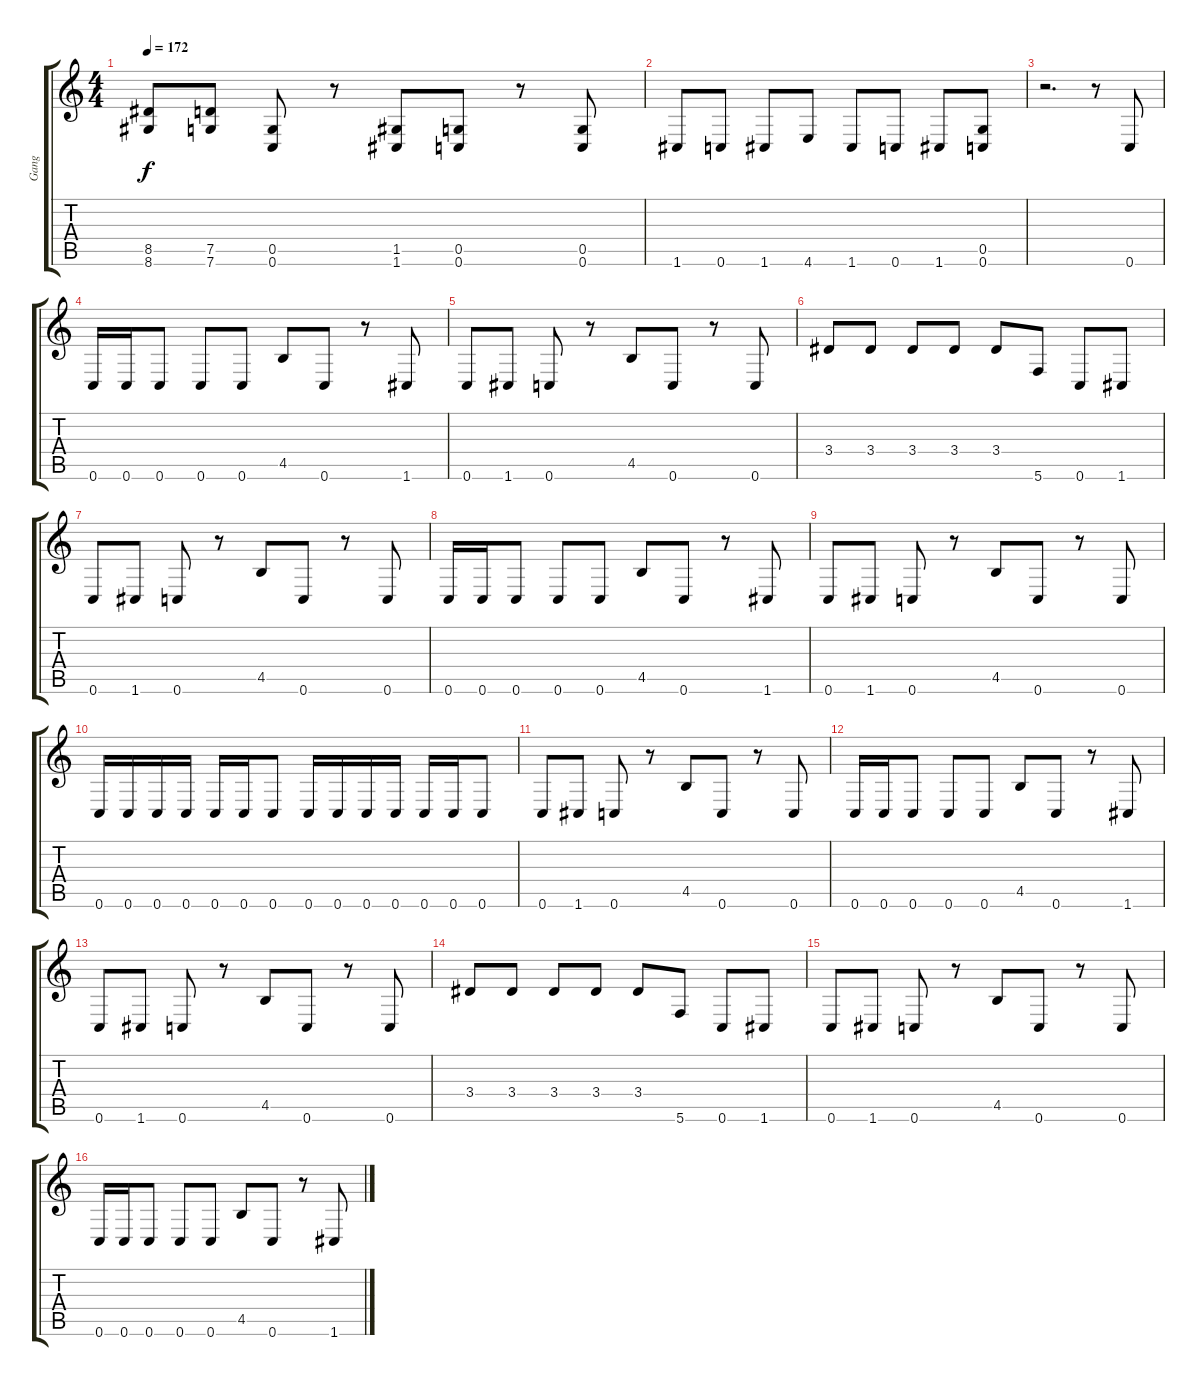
\track ("Gang" "Gang") {instrument distortionguitar}
\staff {score tabs}
\tuning (D4 A3 F3 C3 G2 C2) {hide}
\ts (4 4)
\tempo 172
\clef g2
\ks c
(8.5 8.6).8{dy f} (7.5 7.6).8 (0.5 0.6).8 r.8 (1.5 1.6).8 (0.5 0.6).8 r.8 (0.5 0.6).8 |
1.6.8 0.6.8 1.6.8 4.6.8 1.6.8 0.6.8 1.6.8 (0.5 0.6).8 |
r.2{d} r.8 0.6.8 |
0.6.16 0.6.16 0.6.8 0.6.8 0.6.8 4.5.8 0.6.8 r.8 1.6.8 |
0.6.8 1.6.8 0.6.8 r.8 4.5.8 0.6.8 r.8 0.6.8 |
3.4.8 3.4.8 3.4.8 3.4.8 3.4.8 5.6.8 0.6.8 1.6.8 |
0.6.8 1.6.8 0.6.8 r.8 4.5.8 0.6.8 r.8 0.6.8 |
0.6.16 0.6.16 0.6.8 0.6.8 0.6.8 4.5.8 0.6.8 r.8 1.6.8 |
0.6.8 1.6.8 0.6.8 r.8 4.5.8 0.6.8 r.8 0.6.8 |
0.6.16 0.6.16 0.6.16 0.6.16 0.6.16 0.6.16 0.6.8 0.6.16 0.6.16 0.6.16 0.6.16 0.6.16 0.6.16 0.6.8 |
0.6.8 1.6.8 0.6.8 r.8 4.5.8 0.6.8 r.8 0.6.8 |
0.6.16 0.6.16 0.6.8 0.6.8 0.6.8 4.5.8 0.6.8 r.8 1.6.8 |
0.6.8 1.6.8 0.6.8 r.8 4.5.8 0.6.8 r.8 0.6.8 |
3.4.8 3.4.8 3.4.8 3.4.8 3.4.8 5.6.8 0.6.8 1.6.8 |
0.6.8 1.6.8 0.6.8 r.8 4.5.8 0.6.8 r.8 0.6.8 |
0.6.16 0.6.16 0.6.8 0.6.8 0.6.8 4.5.8 0.6.8 r.8 1.6.8
